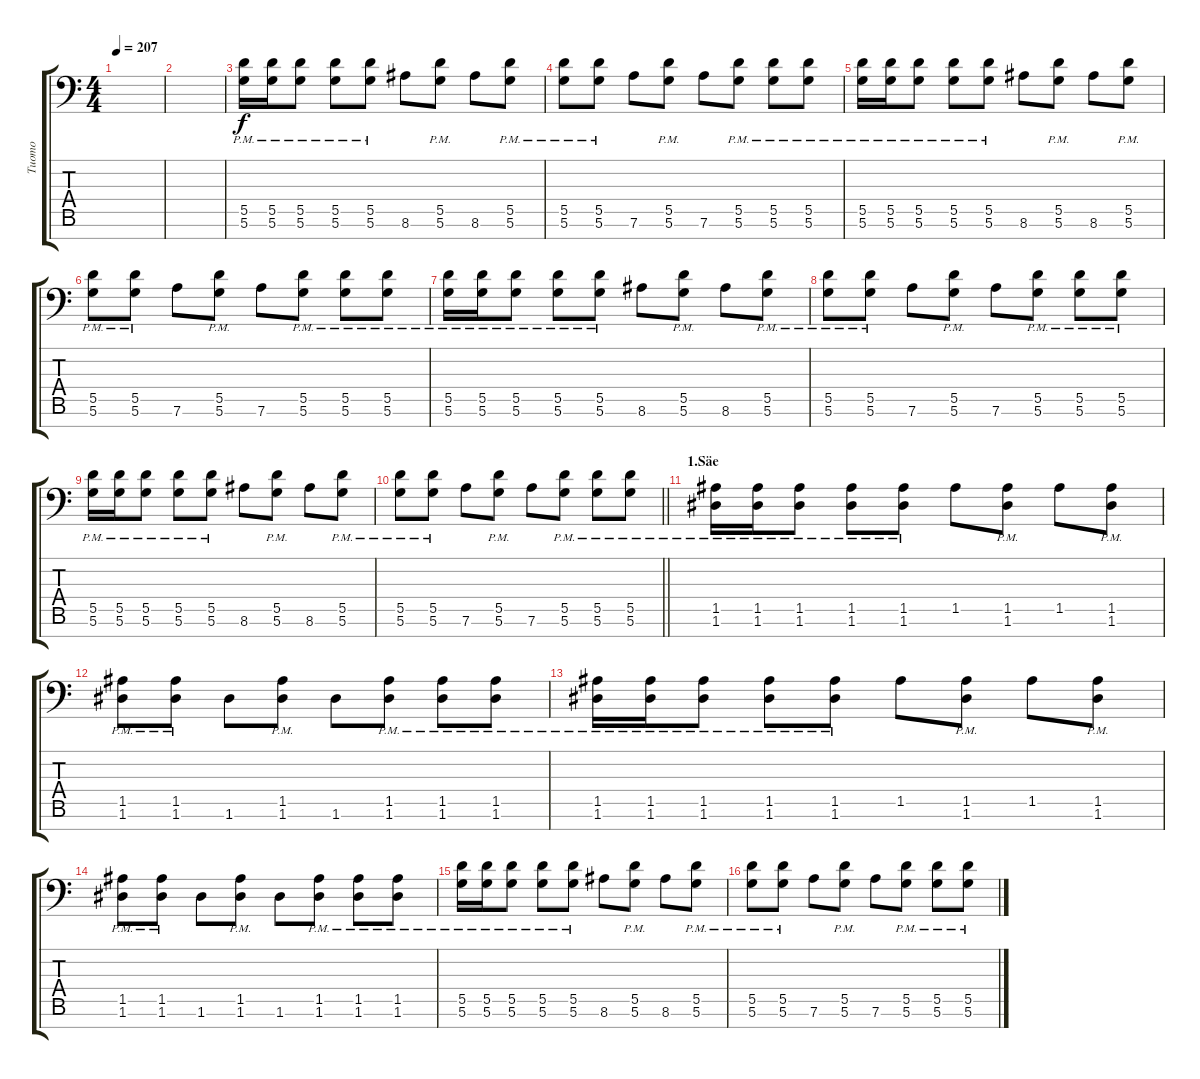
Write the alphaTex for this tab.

\track ("Tuomo" "Tuomo") {instrument distortionguitar}
\staff {score tabs}
\tuning (E4 B3 G3 D3 A2 D2 A1) {hide}
\ts (4 4)
\tempo 207
\clef f4
\ks c
|
|
(5.5{pm} 5.6{pm}).16 (5.5{pm} 5.6{pm}).16 (5.5{pm} 5.6{pm}).8 (5.5{pm} 5.6{pm}).8 (5.5{pm} 5.6{pm}).8 8.6.8 (5.5{pm} 5.6{pm}).8 8.6.8 (5.5{pm} 5.6{pm}).8 |
(5.5{pm} 5.6{pm}).8 (5.5{pm} 5.6{pm}).8 7.6.8 (5.5{pm} 5.6{pm}).8 7.6.8 (5.5{pm} 5.6{pm}).8 (5.5{pm} 5.6{pm}).8 (5.5{pm} 5.6{pm}).8 |
(5.5{pm} 5.6{pm}).16 (5.5{pm} 5.6{pm}).16 (5.5{pm} 5.6{pm}).8 (5.5{pm} 5.6{pm}).8 (5.5{pm} 5.6{pm}).8 8.6.8 (5.5{pm} 5.6{pm}).8 8.6.8 (5.5{pm} 5.6{pm}).8 |
(5.5{pm} 5.6{pm}).8 (5.5{pm} 5.6{pm}).8 7.6.8 (5.5{pm} 5.6{pm}).8 7.6.8 (5.5{pm} 5.6{pm}).8 (5.5{pm} 5.6{pm}).8 (5.5{pm} 5.6{pm}).8 |
(5.5{pm} 5.6{pm}).16 (5.5{pm} 5.6{pm}).16 (5.5{pm} 5.6{pm}).8 (5.5{pm} 5.6{pm}).8 (5.5{pm} 5.6{pm}).8 8.6.8 (5.5{pm} 5.6{pm}).8 8.6.8 (5.5{pm} 5.6{pm}).8 |
(5.5{pm} 5.6{pm}).8 (5.5{pm} 5.6{pm}).8 7.6.8 (5.5{pm} 5.6{pm}).8 7.6.8 (5.5{pm} 5.6{pm}).8 (5.5{pm} 5.6{pm}).8 (5.5{pm} 5.6{pm}).8 |
(5.5{pm} 5.6{pm}).16 (5.5{pm} 5.6{pm}).16 (5.5{pm} 5.6{pm}).8 (5.5{pm} 5.6{pm}).8 (5.5{pm} 5.6{pm}).8 8.6.8 (5.5{pm} 5.6{pm}).8 8.6.8 (5.5{pm} 5.6{pm}).8 |
\barLineRight lightlight
(5.5{pm} 5.6{pm}).8 (5.5{pm} 5.6{pm}).8 7.6.8 (5.5{pm} 5.6{pm}).8 7.6.8 (5.5{pm} 5.6{pm}).8 (5.5{pm} 5.6{pm}).8 (5.5{pm} 5.6{pm}).8 |
\section ("" "1.Säe")
(1.5{pm} 1.6{pm}).16 (1.5{pm} 1.6{pm}).16 (1.5{pm} 1.6{pm}).8 (1.5{pm} 1.6{pm}).8 (1.5{pm} 1.6{pm}).8 1.5.8 (1.5{pm} 1.6{pm}).8 1.5.8 (1.5{pm} 1.6{pm}).8 |
(1.5{pm} 1.6{pm}).8 (1.5{pm} 1.6{pm}).8 1.6.8 (1.5{pm} 1.6{pm}).8 1.6.8 (1.5{pm} 1.6{pm}).8 (1.5{pm} 1.6{pm}).8 (1.5{pm} 1.6{pm}).8 |
(1.5{pm} 1.6{pm}).16 (1.5{pm} 1.6{pm}).16 (1.5{pm} 1.6{pm}).8 (1.5{pm} 1.6{pm}).8 (1.5{pm} 1.6{pm}).8 1.5.8 (1.5{pm} 1.6{pm}).8 1.5.8 (1.5{pm} 1.6{pm}).8 |
(1.5{pm} 1.6{pm}).8 (1.5{pm} 1.6{pm}).8 1.6.8 (1.5{pm} 1.6{pm}).8 1.6.8 (1.5{pm} 1.6{pm}).8 (1.5{pm} 1.6{pm}).8 (1.5{pm} 1.6{pm}).8 |
(5.5{pm} 5.6{pm}).16 (5.5{pm} 5.6{pm}).16 (5.5{pm} 5.6{pm}).8 (5.5{pm} 5.6{pm}).8 (5.5{pm} 5.6{pm}).8 8.6.8 (5.5{pm} 5.6{pm}).8 8.6.8 (5.5{pm} 5.6{pm}).8 |
(5.5{pm} 5.6{pm}).8 (5.5{pm} 5.6{pm}).8 7.6.8 (5.5{pm} 5.6{pm}).8 7.6.8 (5.5{pm} 5.6{pm}).8 (5.5{pm} 5.6{pm}).8 (5.5{pm} 5.6{pm}).8
